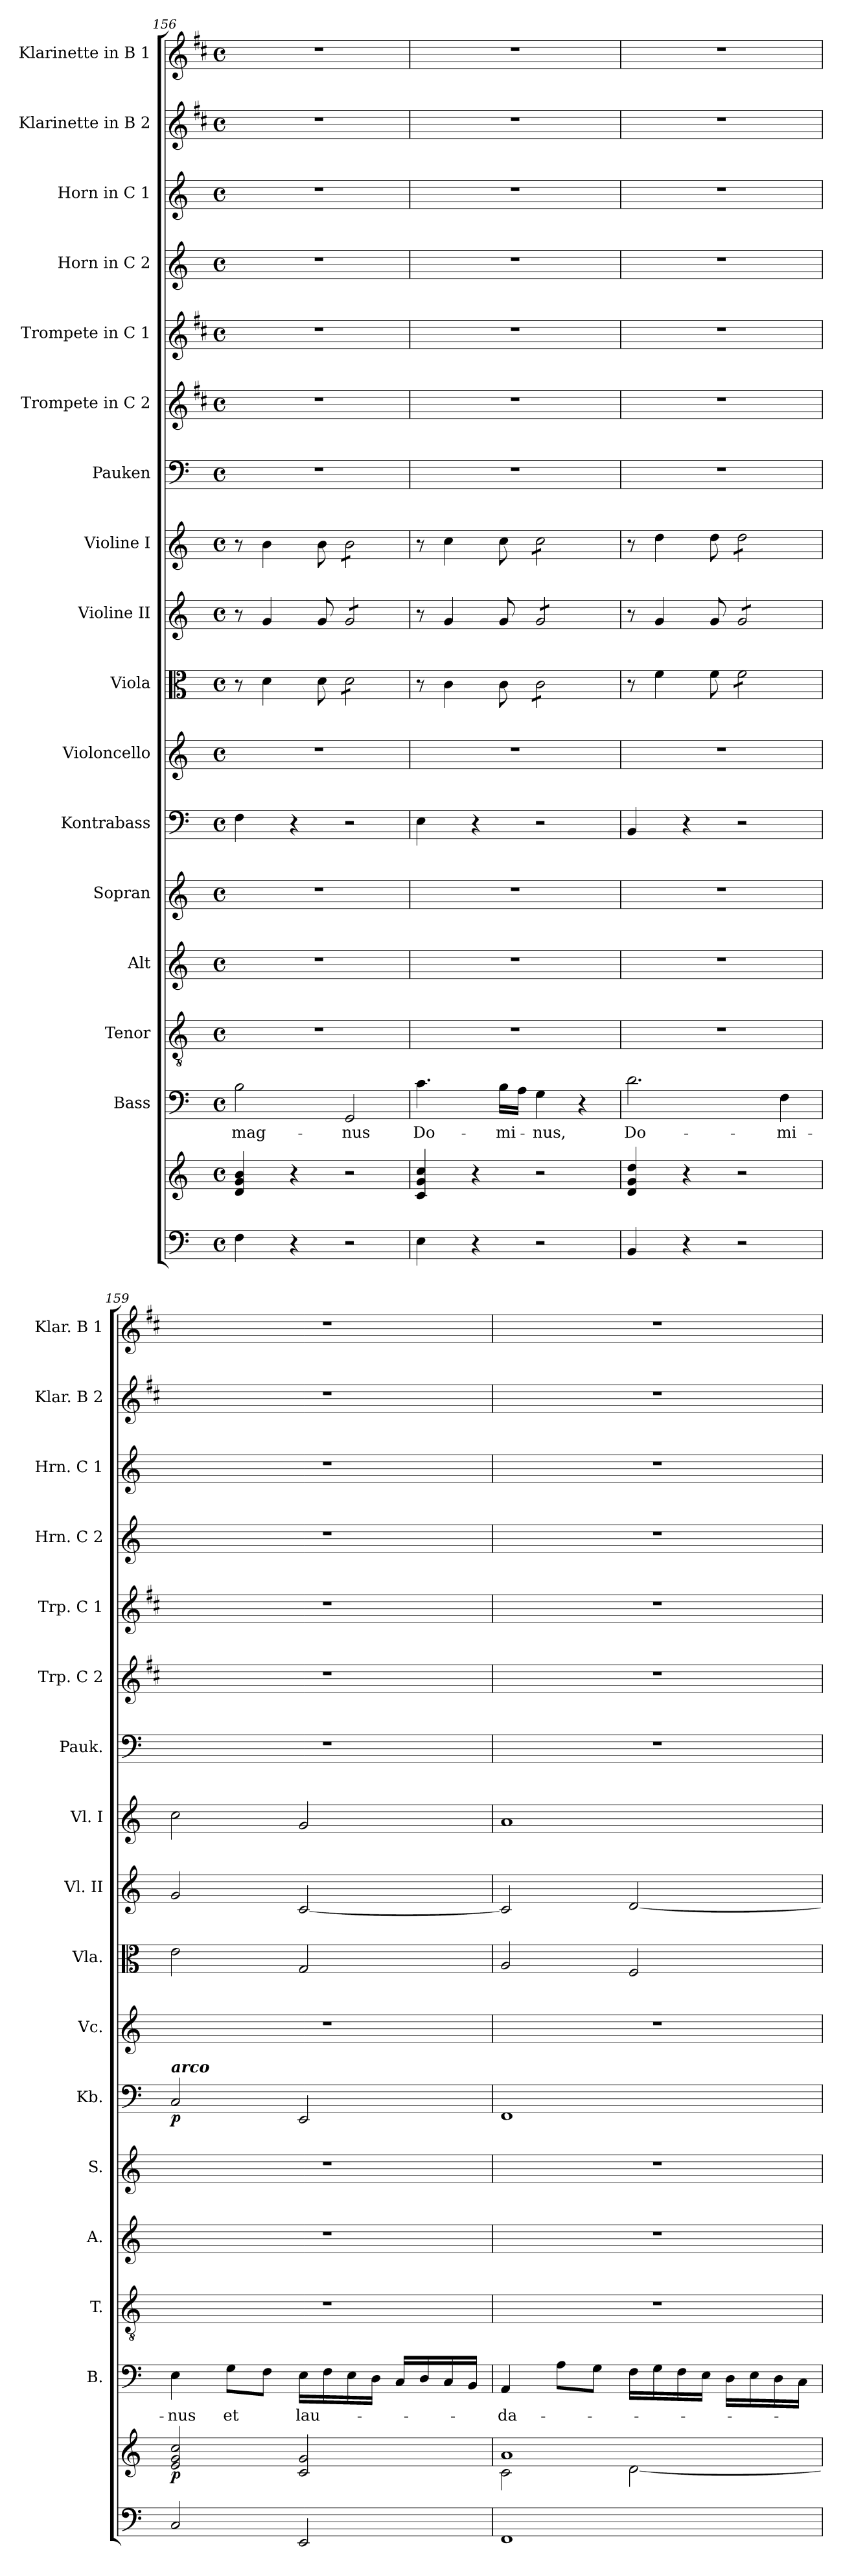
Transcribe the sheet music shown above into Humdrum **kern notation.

**kern	**kern	**dynam	**kern	**text	**kern	**kern	**kern	**kern	**dynam	**kern	**kern	**kern	**kern	**kern	**kern	**kern	**kern	**kern	**kern	**kern
*part17	*part17	*part17	*part16	*part16	*part15	*part14	*part13	*part12	*part12	*part11	*part10	*part9	*part8	*part7	*part6	*part5	*part4	*part3	*part2	*part1
*staff18	*staff17	*staff17/18	*staff16	*staff16	*staff15	*staff14	*staff13	*staff12	*staff12	*staff11	*staff10	*staff9	*staff8	*staff7	*staff6	*staff5	*staff4	*staff3	*staff2	*staff1
*	*	*	*I"Bass	*	*I"Tenor	*I"Alt	*I"Sopran	*I"Kontrabass	*	*I"Violoncello	*I"Viola	*I"Violine II	*I"Violine I	*I"Pauken	*I"Trompete in C 2	*I"Trompete in C 1	*I"Horn in C 2	*I"Horn in C 1	*I"Klarinette in B 2	*I"Klarinette in B 1
*	*	*	*I'B.	*	*I'T.	*I'A.	*I'S.	*I'Kb.	*	*I'Vc.	*I'Vla.	*I'Vl. II	*I'Vl. I	*I'Pauk.	*I'Trp. C 2	*I'Trp. C 1	*I'Hrn. C 2	*I'Hrn. C 1	*I'Klar. B 2	*I'Klar. B 1
!!LO:PB:g=z
*clefF4	*clefG2	*	*clefF4	*	*clefGv2	*clefG2	*clefG2	*clefF4	*	*clefG2	*clefC3	*clefG2	*clefG2	*clefF4	*clefG2	*clefG2	*clefG2	*clefG2	*clefG2	*clefG2
*	*	*	*	*	*	*	*	*ITrd7c12	*	*	*	*	*	*	*ITrd1c2	*ITrd1c2	*ITrd7c12	*ITrd7c12	*ITrd1c2	*ITrd1c2
*k[]	*k[]	*	*k[]	*	*k[]	*k[]	*k[]	*k[]	*	*k[]	*k[]	*k[]	*k[]	*k[]	*k[]	*k[]	*k[]	*k[]	*k[]	*k[]
*C:	*C:	*	*C:	*	*C:	*C:	*C:	*C:	*	*C:	*C:	*C:	*C:	*C:	*C:	*C:	*C:	*C:	*C:	*C:
*M4/4	*M4/4	*	*M4/4	*	*M4/4	*M4/4	*M4/4	*M4/4	*	*M4/4	*M4/4	*M4/4	*M4/4	*M4/4	*M4/4	*M4/4	*M4/4	*M4/4	*M4/4	*M4/4
*met(c)	*met(c)	*	*met(c)	*	*met(c)	*met(c)	*met(c)	*met(c)	*	*met(c)	*met(c)	*met(c)	*met(c)	*met(c)	*met(c)	*met(c)	*met(c)	*met(c)	*met(c)	*met(c)
=156	=156	=156	=156	=156	=156	=156	=156	=156	=156	=156	=156	=156	=156	=156	=156	=156	=156	=156	=156	=156
!	!	!	!	!LO:LY:b	!	!	!	!	!	!	!	!	!	!	!	!	!	!	!	!
4F\	4d/ 4g/ 4b/	.	2B\	mag-	1r	1r	1r	4FF\	.	1r	8r	8r	8r	1r	1r	1r	1r	1r	1r	1r
.	.	.	.	.	.	.	.	.	.	.	4d\	4g/	4b\	.	.	.	.	.	.	.
4r	4r	.	.	.	.	.	.	4r	.	.	.	.	.	.	.	.	.	.	.	.
.	.	.	.	.	.	.	.	.	.	.	8d\	8g/	8b\	.	.	.	.	.	.	.
!	!	!	!	!LO:LY:b	!	!	!	!	!	!	!	!	!	!	!	!	!	!	!	!
*	*	*	*	*	*	*	*	*	*	*	*tremolo	*	*	*	*	*	*	*	*	*
*	*	*	*	*	*	*	*	*	*	*	*	*tremolo	*	*	*	*	*	*	*	*
*	*	*	*	*	*	*	*	*	*	*	*	*	*tremolo	*	*	*	*	*	*	*
2r	2r	.	2GG/	-nus	.	.	.	2r	.	.	8d\L	8g/L	8b\L	.	.	.	.	.	.	.
.	.	.	.	.	.	.	.	.	.	.	8d\	8g/	8b\	.	.	.	.	.	.	.
.	.	.	.	.	.	.	.	.	.	.	8d\	8g/	8b\	.	.	.	.	.	.	.
.	.	.	.	.	.	.	.	.	.	.	8d\J	8g/J	8b\J	.	.	.	.	.	.	.
*	*	*	*	*	*	*	*	*	*	*	*	*	*Xtremolo	*	*	*	*	*	*	*
*	*	*	*	*	*	*	*	*	*	*	*	*Xtremolo	*	*	*	*	*	*	*	*
*	*	*	*	*	*	*	*	*	*	*	*Xtremolo	*	*	*	*	*	*	*	*	*
=157	=157	=157	=157	=157	=157	=157	=157	=157	=157	=157	=157	=157	=157	=157	=157	=157	=157	=157	=157	=157
!	!	!	!	!LO:LY:b	!	!	!	!	!	!	!	!	!	!	!	!	!	!	!	!
4E\	4c/ 4g/ 4cc/	.	4.c\	Do-	1r	1r	1r	4EE\	.	1r	8r	8r	8r	1r	1r	1r	1r	1r	1r	1r
.	.	.	.	.	.	.	.	.	.	.	4c\	4g/	4cc\	.	.	.	.	.	.	.
4r	4r	.	.	.	.	.	.	4r	.	.	.	.	.	.	.	.	.	.	.	.
!	!	!	!	!LO:LY:b	!	!	!	!	!	!	!	!	!	!	!	!	!	!	!	!
.	.	.	16B\LL	-mi-	.	.	.	.	.	.	8c\	8g/	8cc\	.	.	.	.	.	.	.
.	.	.	16A\JJ	.	.	.	.	.	.	.	.	.	.	.	.	.	.	.	.	.
!	!	!	!	!LO:LY:b	!	!	!	!	!	!	!	!	!	!	!	!	!	!	!	!
*	*	*	*	*	*	*	*	*	*	*	*tremolo	*	*	*	*	*	*	*	*	*
*	*	*	*	*	*	*	*	*	*	*	*	*tremolo	*	*	*	*	*	*	*	*
*	*	*	*	*	*	*	*	*	*	*	*	*	*tremolo	*	*	*	*	*	*	*
2r	2r	.	4G\	-nus,	.	.	.	2r	.	.	8c\L	8g/L	8cc\L	.	.	.	.	.	.	.
.	.	.	.	.	.	.	.	.	.	.	8c\	8g/	8cc\	.	.	.	.	.	.	.
.	.	.	4r	.	.	.	.	.	.	.	8c\	8g/	8cc\	.	.	.	.	.	.	.
.	.	.	.	.	.	.	.	.	.	.	8c\J	8g/J	8cc\J	.	.	.	.	.	.	.
*	*	*	*	*	*	*	*	*	*	*	*	*	*Xtremolo	*	*	*	*	*	*	*
*	*	*	*	*	*	*	*	*	*	*	*	*Xtremolo	*	*	*	*	*	*	*	*
*	*	*	*	*	*	*	*	*	*	*	*Xtremolo	*	*	*	*	*	*	*	*	*
=158	=158	=158	=158	=158	=158	=158	=158	=158	=158	=158	=158	=158	=158	=158	=158	=158	=158	=158	=158	=158
!	!	!	!	!LO:LY:b	!	!	!	!	!	!	!	!	!	!	!	!	!	!	!	!
4BB/	4d/ 4g/ 4dd/	.	2.d\	Do-	1r	1r	1r	4BBB/	.	1r	8r	8r	8r	1r	1r	1r	1r	1r	1r	1r
.	.	.	.	.	.	.	.	.	.	.	4f\	4g/	4dd\	.	.	.	.	.	.	.
4r	4r	.	.	.	.	.	.	4r	.	.	.	.	.	.	.	.	.	.	.	.
.	.	.	.	.	.	.	.	.	.	.	8f\	8g/	8dd\	.	.	.	.	.	.	.
*	*	*	*	*	*	*	*	*	*	*	*tremolo	*	*	*	*	*	*	*	*	*
*	*	*	*	*	*	*	*	*	*	*	*	*tremolo	*	*	*	*	*	*	*	*
*	*	*	*	*	*	*	*	*	*	*	*	*	*tremolo	*	*	*	*	*	*	*
2r	2r	.	.	.	.	.	.	2r	.	.	8f\L	8g/L	8dd\L	.	.	.	.	.	.	.
.	.	.	.	.	.	.	.	.	.	.	8f\	8g/	8dd\	.	.	.	.	.	.	.
!	!	!	!	!LO:LY:b	!	!	!	!	!	!	!	!	!	!	!	!	!	!	!	!
.	.	.	4F\	-mi-	.	.	.	.	.	.	8f\	8g/	8dd\	.	.	.	.	.	.	.
.	.	.	.	.	.	.	.	.	.	.	8f\J	8g/J	8dd\J	.	.	.	.	.	.	.
*	*	*	*	*	*	*	*	*	*	*	*	*	*Xtremolo	*	*	*	*	*	*	*
*	*	*	*	*	*	*	*	*	*	*	*	*Xtremolo	*	*	*	*	*	*	*	*
*	*	*	*	*	*	*	*	*	*	*	*Xtremolo	*	*	*	*	*	*	*	*	*
=159	=159	=159	=159	=159	=159	=159	=159	=159	=159	=159	=159	=159	=159	=159	=159	=159	=159	=159	=159	=159
!	!	!	!	!	!	!	!	!LO:TX:a:Bi:t=arco	!	!	!	!	!	!	!	!	!	!	!	!
!	!	!LO:DY:b	!	!LO:LY:b	!	!	!	!	!LO:DY:b	!	!	!	!	!	!	!	!	!	!	!
2C/	2e/ 2g/ 2cc/	p	4E\	-nus	1r	1r	1r	2CC/	p	1r	2e\	2g/	2cc\	1r	1r	1r	1r	1r	1r	1r
!	!	!	!	!LO:LY:b	!	!	!	!	!	!	!	!	!	!	!	!	!	!	!	!
.	.	.	8G\L	et	.	.	.	.	.	.	.	.	.	.	.	.	.	.	.	.
.	.	.	8F\J	.	.	.	.	.	.	.	.	.	.	.	.	.	.	.	.	.
!	!	!	!	!LO:LY:b	!	!	!	!	!	!	!	!	!	!	!	!	!	!	!	!
2EE/	2c/ 2g/	.	16E\LL	lau-	.	.	.	2EEE/	.	.	2G/	[2c/	2g/	.	.	.	.	.	.	.
.	.	.	16F\	.	.	.	.	.	.	.	.	.	.	.	.	.	.	.	.	.
.	.	.	16E\	.	.	.	.	.	.	.	.	.	.	.	.	.	.	.	.	.
.	.	.	16D\JJ	.	.	.	.	.	.	.	.	.	.	.	.	.	.	.	.	.
.	.	.	16C/LL	.	.	.	.	.	.	.	.	.	.	.	.	.	.	.	.	.
.	.	.	16D/	.	.	.	.	.	.	.	.	.	.	.	.	.	.	.	.	.
.	.	.	16C/	.	.	.	.	.	.	.	.	.	.	.	.	.	.	.	.	.
.	.	.	16BB/JJ	.	.	.	.	.	.	.	.	.	.	.	.	.	.	.	.	.
=160	=160	=160	=160	=160	=160	=160	=160	=160	=160	=160	=160	=160	=160	=160	=160	=160	=160	=160	=160	=160
*	*^	*	*	*	*	*	*	*	*	*	*	*	*	*	*	*	*	*	*	*
!	!	!	!	!	!LO:LY:b	!	!	!	!	!	!	!	!	!	!	!	!	!	!	!	!
1FF	1a	2c\	.	4AA/	-da-	1r	1r	1r	1FFF	.	1r	2A/	2c/]	1a	1r	1r	1r	1r	1r	1r	1r
.	.	.	.	8A\L	.	.	.	.	.	.	.	.	.	.	.	.	.	.	.	.	.
.	.	.	.	8G\J	.	.	.	.	.	.	.	.	.	.	.	.	.	.	.	.	.
.	.	[<2d\	.	16F\LL	.	.	.	.	.	.	.	2F/	[2d/	.	.	.	.	.	.	.	.
.	.	.	.	16G\	.	.	.	.	.	.	.	.	.	.	.	.	.	.	.	.	.
.	.	.	.	16F\	.	.	.	.	.	.	.	.	.	.	.	.	.	.	.	.	.
.	.	.	.	16E\JJ	.	.	.	.	.	.	.	.	.	.	.	.	.	.	.	.	.
.	.	.	.	16D\LL	.	.	.	.	.	.	.	.	.	.	.	.	.	.	.	.	.
.	.	.	.	16E\	.	.	.	.	.	.	.	.	.	.	.	.	.	.	.	.	.
.	.	.	.	16D\	.	.	.	.	.	.	.	.	.	.	.	.	.	.	.	.	.
.	.	.	.	16C\JJ	.	.	.	.	.	.	.	.	.	.	.	.	.	.	.	.	.
*	*v	*v	*	*	*	*	*	*	*	*	*	*	*	*	*	*	*	*	*	*	*
=	=	=	=	=	=	=	=	=	=	=	=	=	=	=	=	=	=	=	=	=
*-	*-	*-	*-	*-	*-	*-	*-	*-	*-	*-	*-	*-	*-	*-	*-	*-	*-	*-	*-	*-
